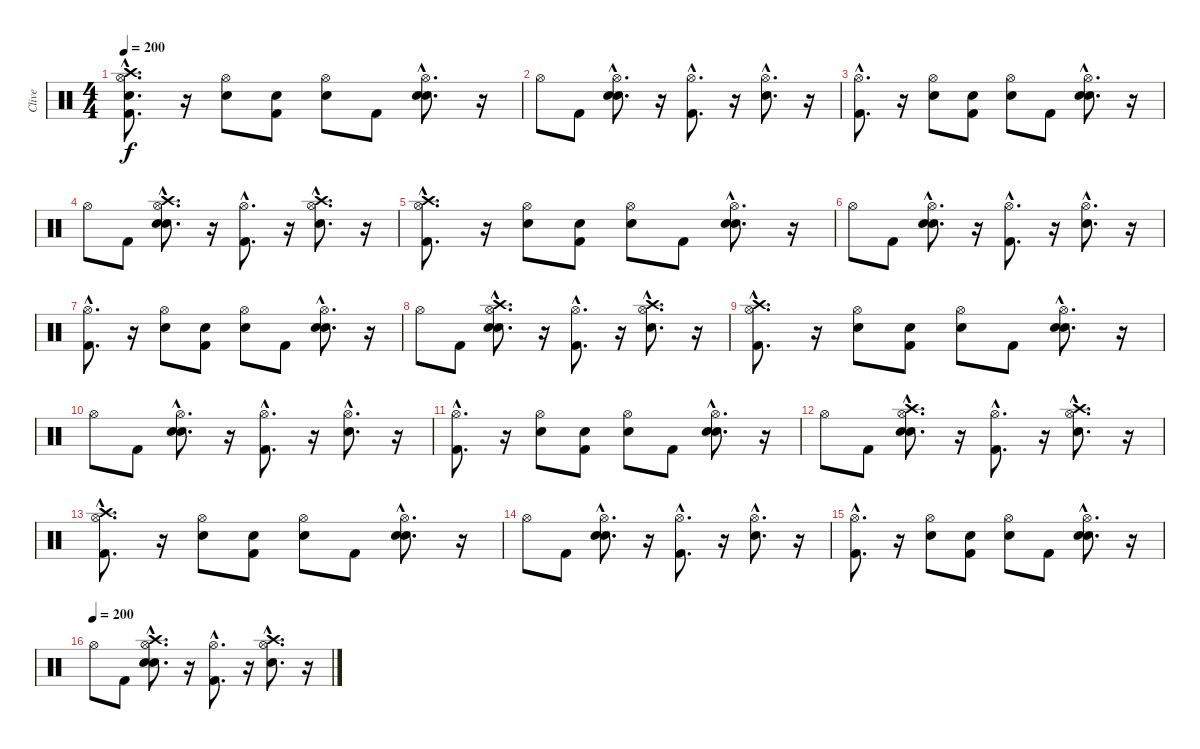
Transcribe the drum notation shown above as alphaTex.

\track ("Clive" "Clive") {instrument percussion}
\staff {score}
\articulation defaults
\ts (4 4)
\tempo 200
\clef neutral
\ks c
("Snare (hit)"{hac} "Kick (hit) 2"{hac} "Hi-Hat (open)"{hac} "Crash high (hit)"{hac}).8{d dy f} r.16 ("Snare (hit) 2" "Hi-Hat (open)").8 ("Snare (hit)" "Kick (hit) 2").8 ("Snare (hit)" "Hi-Hat (open)").8 "Kick (hit) 2".8 ("Snare (hit)"{hac} "Snare (hit) 2"{hac} "Hi-Hat (open)"{hac}).8{d} r.16 |
"Hi-Hat (open)".8 "Kick (hit) 2".8 ("Snare (hit)"{hac} "Snare (hit) 2"{hac} "Hi-Hat (open)"{hac}).8{d} r.16 ("Kick (hit) 2"{hac} "Hi-Hat (open)"{hac}).8{d} r.16 ("Snare (hit) 2"{hac} "Hi-Hat (open)"{hac}).8{d} r.16 |
("Kick (hit) 2"{hac} "Hi-Hat (open)"{hac}).8{d} r.16 ("Snare (hit) 2" "Hi-Hat (open)").8 ("Snare (hit)" "Kick (hit) 2").8 ("Snare (hit)" "Hi-Hat (open)").8 "Kick (hit) 2".8 ("Snare (hit)"{hac} "Snare (hit) 2"{hac} "Hi-Hat (open)"{hac}).8{d} r.16 |
"Hi-Hat (open)".8 "Kick (hit) 2".8 ("Snare (hit)"{hac} "Snare (hit) 2"{hac} "Hi-Hat (open)"{hac} "Crash high (hit)"{hac}).8{d} r.16 ("Kick (hit) 2"{hac} "Hi-Hat (open)"{hac}).8{d} r.16 ("Snare (hit) 2"{hac} "Hi-Hat (open)"{hac} "Crash high (hit)"{hac}).8{d} r.16 |
("Kick (hit) 2"{hac} "Hi-Hat (open)"{hac} "Crash high (hit)"{hac}).8{d} r.16 ("Snare (hit) 2" "Hi-Hat (open)").8 ("Snare (hit)" "Kick (hit) 2").8 ("Snare (hit)" "Hi-Hat (open)").8 "Kick (hit) 2".8 ("Snare (hit)"{hac} "Snare (hit) 2"{hac} "Hi-Hat (open)"{hac}).8{d} r.16 |
"Hi-Hat (open)".8 "Kick (hit) 2".8 ("Snare (hit)"{hac} "Snare (hit) 2"{hac} "Hi-Hat (open)"{hac}).8{d} r.16 ("Kick (hit) 2"{hac} "Hi-Hat (open)"{hac}).8{d} r.16 ("Snare (hit) 2"{hac} "Hi-Hat (open)"{hac}).8{d} r.16 |
("Kick (hit) 2"{hac} "Hi-Hat (open)"{hac}).8{d} r.16 ("Snare (hit) 2" "Hi-Hat (open)").8 ("Snare (hit)" "Kick (hit) 2").8 ("Snare (hit)" "Hi-Hat (open)").8 "Kick (hit) 2".8 ("Snare (hit)"{hac} "Snare (hit) 2"{hac} "Hi-Hat (open)"{hac}).8{d} r.16 |
"Hi-Hat (open)".8 "Kick (hit) 2".8 ("Snare (hit)"{hac} "Snare (hit) 2"{hac} "Hi-Hat (open)"{hac} "Crash high (hit)"{hac}).8{d} r.16 ("Kick (hit) 2"{hac} "Hi-Hat (open)"{hac}).8{d} r.16 ("Snare (hit) 2"{hac} "Hi-Hat (open)"{hac} "Crash high (hit)"{hac}).8{d} r.16 |
("Kick (hit) 2"{hac} "Hi-Hat (open)"{hac} "Crash high (hit)"{hac}).8{d} r.16 ("Snare (hit) 2" "Hi-Hat (open)").8 ("Snare (hit)" "Kick (hit) 2").8 ("Snare (hit)" "Hi-Hat (open)").8 "Kick (hit) 2".8 ("Snare (hit)"{hac} "Snare (hit) 2"{hac} "Hi-Hat (open)"{hac}).8{d} r.16 |
"Hi-Hat (open)".8 "Kick (hit) 2".8 ("Snare (hit)"{hac} "Snare (hit) 2"{hac} "Hi-Hat (open)"{hac}).8{d} r.16 ("Kick (hit) 2"{hac} "Hi-Hat (open)"{hac}).8{d} r.16 ("Snare (hit) 2"{hac} "Hi-Hat (open)"{hac}).8{d} r.16 |
("Kick (hit) 2"{hac} "Hi-Hat (open)"{hac}).8{d} r.16 ("Snare (hit) 2" "Hi-Hat (open)").8 ("Snare (hit)" "Kick (hit) 2").8 ("Snare (hit)" "Hi-Hat (open)").8 "Kick (hit) 2".8 ("Snare (hit)"{hac} "Snare (hit) 2"{hac} "Hi-Hat (open)"{hac}).8{d} r.16 |
"Hi-Hat (open)".8 "Kick (hit) 2".8 ("Snare (hit)"{hac} "Snare (hit) 2"{hac} "Hi-Hat (open)"{hac} "Crash high (hit)"{hac}).8{d} r.16 ("Kick (hit) 2"{hac} "Hi-Hat (open)"{hac}).8{d} r.16 ("Snare (hit) 2"{hac} "Hi-Hat (open)"{hac} "Crash high (hit)"{hac}).8{d} r.16 |
("Kick (hit) 2"{hac} "Hi-Hat (open)"{hac} "Crash high (hit)"{hac}).8{d} r.16 ("Snare (hit) 2" "Hi-Hat (open)").8 ("Snare (hit)" "Kick (hit) 2").8 ("Snare (hit)" "Hi-Hat (open)").8 "Kick (hit) 2".8 ("Snare (hit)"{hac} "Snare (hit) 2"{hac} "Hi-Hat (open)"{hac}).8{d} r.16 |
"Hi-Hat (open)".8 "Kick (hit) 2".8 ("Snare (hit)"{hac} "Snare (hit) 2"{hac} "Hi-Hat (open)"{hac}).8{d} r.16 ("Kick (hit) 2"{hac} "Hi-Hat (open)"{hac}).8{d} r.16 ("Snare (hit) 2"{hac} "Hi-Hat (open)"{hac}).8{d} r.16 |
("Kick (hit) 2"{hac} "Hi-Hat (open)"{hac}).8{d} r.16 ("Snare (hit) 2" "Hi-Hat (open)").8 ("Snare (hit)" "Kick (hit) 2").8 ("Snare (hit)" "Hi-Hat (open)").8 "Kick (hit) 2".8 ("Snare (hit)"{hac} "Snare (hit) 2"{hac} "Hi-Hat (open)"{hac}).8{d} r.16 |
\tempo (200)
"Hi-Hat (open)".8 "Kick (hit) 2".8 ("Snare (hit)"{hac} "Snare (hit) 2"{hac} "Hi-Hat (open)"{hac} "Crash high (hit)"{hac}).8{d} r.16 ("Kick (hit) 2"{hac} "Hi-Hat (open)"{hac}).8{d} r.16 ("Snare (hit) 2"{hac} "Hi-Hat (open)"{hac} "Crash high (hit)"{hac}).8{d} r.16
